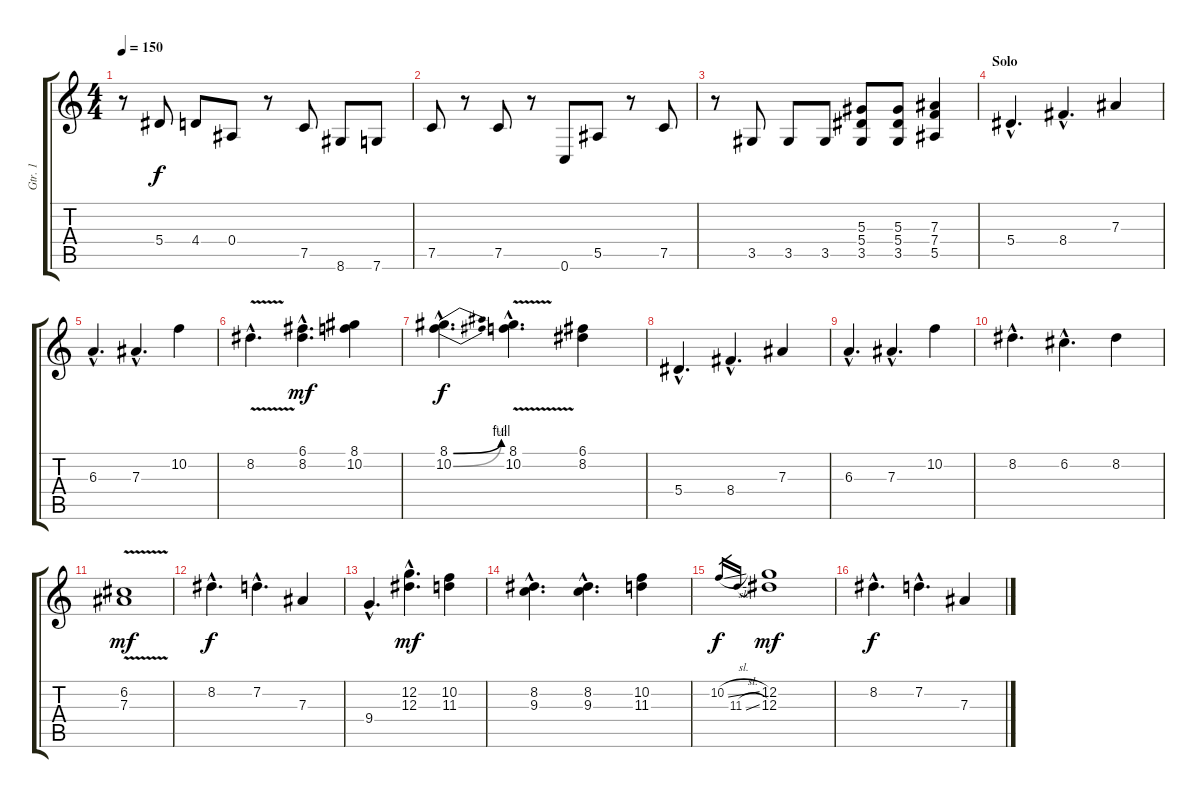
\track ("Gtr. 1" "Gtr. 1") {instrument distortionguitar}
\staff {score tabs}
\tuning (C4 G3 Eb3 Bb2 F2 C2) {hide}
\ts (4 4)
\tempo 150
\clef g2
\ks c
r.8{dy f} 5.4.8 4.4.8 0.4.8 r.8 7.5.8 8.6.8 7.6.8 |
7.5.8 r.8 7.5.8 r.8 0.6.8 5.5.8 r.8 7.5.8 |
r.8 3.5.8 3.5.8 3.5.8 (5.3 5.4 3.5).8 (5.3 5.4 3.5).8 (7.3 7.4 5.5).4 |
\section ("" "Solo")
5.4{hac}.4{d volume 16 balance 8} 8.4{hac}.4{d} 7.3.4 |
6.3{hac}.4{d} 7.3{hac}.4{d} 10.2.4 |
8.2{v hac}.4{d} (6.1{hac} 8.2{hac}).4{d dy mf} (8.1 10.2).4 |
(8.1{be (bend 0 0 60 4) hac} 10.2{be (bend 0 0 60 2) hac}).4{d dy f} (8.1{v hac} 10.2{hac}).4{d} (6.1 8.2).4 |
5.4{hac}.4{d volume 16 balance 8} 8.4{hac}.4{d} 7.3.4 |
6.3{hac}.4{d} 7.3{hac}.4{d} 10.2.4 |
8.2{hac}.4{d} 6.2{hac}.4{d} 8.2.4 |
(6.2{v} 7.3).1{dy mf} |
8.2{hac}.4{d dy f} 7.2{hac}.4{d} 7.3.4 |
9.4{hac}.4{d} (12.2{hac} 12.3{hac}).4{d dy mf} (10.2 11.3).4 |
(8.2{hac} 9.3{hac}).4{d} (8.2{hac} 9.3{hac}).4{d} (10.2 11.3).4 |
10.2{sl}.16{gr dy f} 11.3{sl}.16{gr} (12.2 12.3).1{dy mf} |
8.2{hac}.4{d dy f} 7.2{hac}.4{d} 7.3.4
